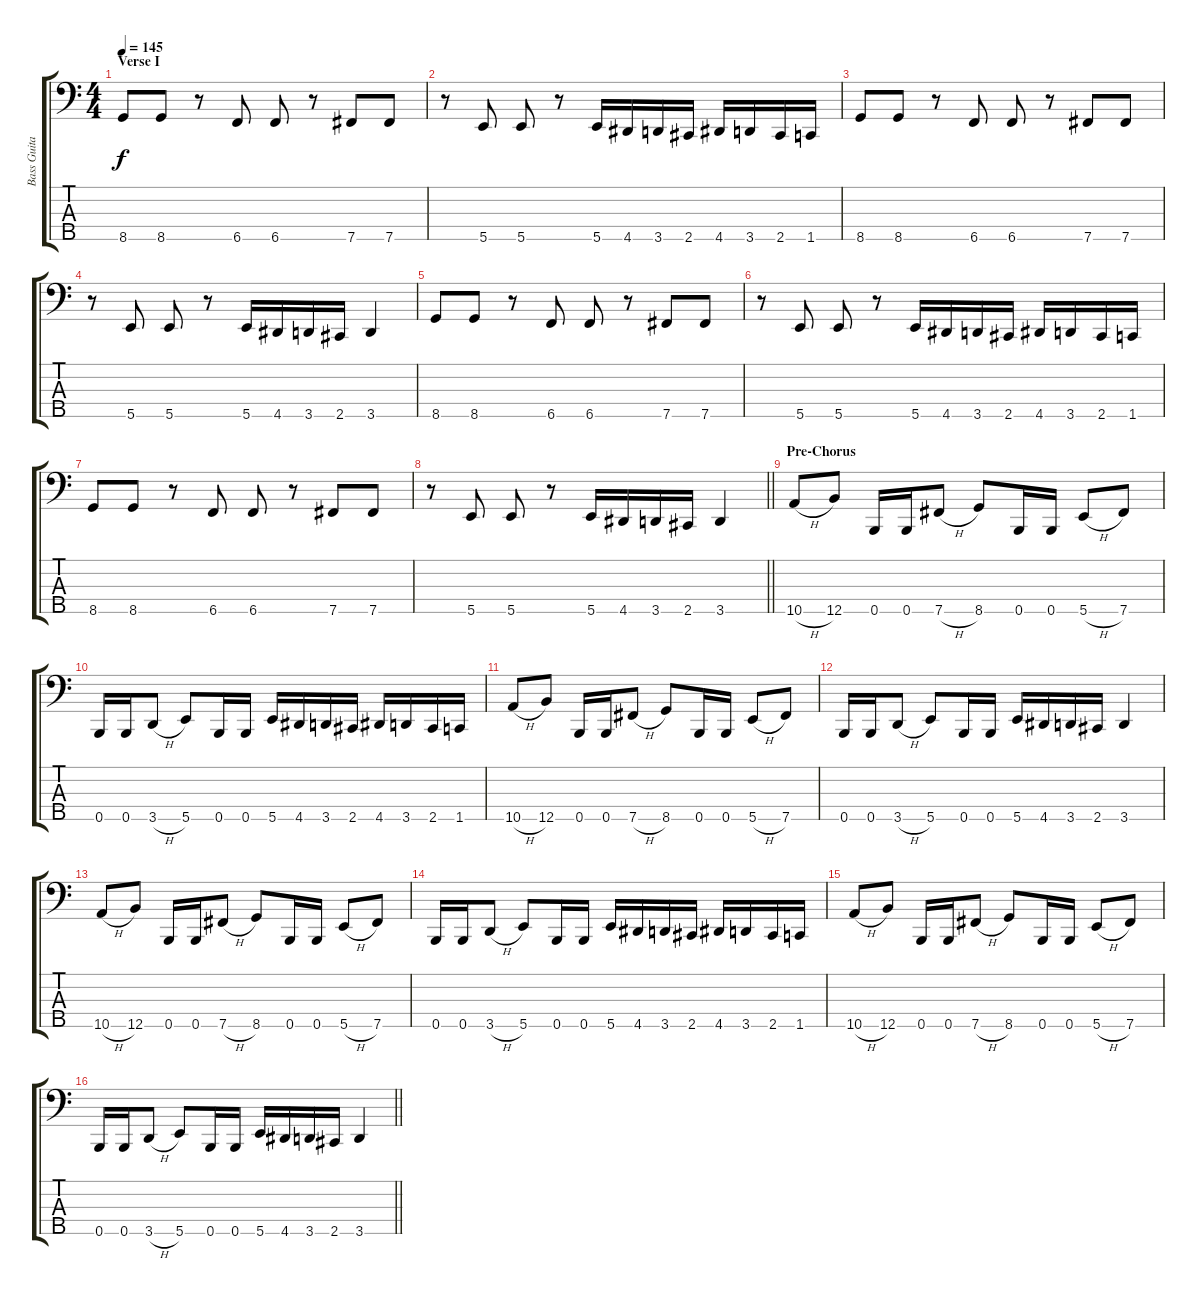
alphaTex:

\track ("Bass Guitar" "Bass Guita") {instrument electricbassfinger}
\staff {score tabs}
\tuning (G2 D2 A1 E1 B0) {hide}
\ts (4 4)
\section ("" "Verse I")
\tempo 145
\clef f4
\ks c
8.5.8{dy f} 8.5.8 r.8 6.5.8 6.5.8 r.8 7.5.8 7.5.8 |
r.8 5.5.8 5.5.8 r.8 5.5.16 4.5.16 3.5.16 2.5.16 4.5.16 3.5.16 2.5.16 1.5.16 |
8.5.8 8.5.8 r.8 6.5.8 6.5.8 r.8 7.5.8 7.5.8 |
r.8 5.5.8 5.5.8 r.8 5.5.16 4.5.16 3.5.16 2.5.16 3.5.4 |
8.5.8 8.5.8 r.8 6.5.8 6.5.8 r.8 7.5.8 7.5.8 |
r.8 5.5.8 5.5.8 r.8 5.5.16 4.5.16 3.5.16 2.5.16 4.5.16 3.5.16 2.5.16 1.5.16 |
8.5.8 8.5.8 r.8 6.5.8 6.5.8 r.8 7.5.8 7.5.8 |
\barLineRight lightlight
r.8 5.5.8 5.5.8 r.8 5.5.16 4.5.16 3.5.16 2.5.16 3.5.4 |
\section ("" "Pre-Chorus")
10.5{h}.8 12.5.8 0.5.16 0.5.16 7.5{h}.8 8.5.8 0.5.16 0.5.16 5.5{h}.8 7.5.8 |
0.5.16 0.5.16 3.5{h}.8 5.5.8 0.5.16 0.5.16 5.5.16 4.5.16 3.5.16 2.5.16 4.5.16 3.5.16 2.5.16 1.5.16 |
10.5{h}.8 12.5.8 0.5.16 0.5.16 7.5{h}.8 8.5.8 0.5.16 0.5.16 5.5{h}.8 7.5.8 |
0.5.16 0.5.16 3.5{h}.8 5.5.8 0.5.16 0.5.16 5.5.16 4.5.16 3.5.16 2.5.16 3.5.4 |
10.5{h}.8 12.5.8 0.5.16 0.5.16 7.5{h}.8 8.5.8 0.5.16 0.5.16 5.5{h}.8 7.5.8 |
0.5.16 0.5.16 3.5{h}.8 5.5.8 0.5.16 0.5.16 5.5.16 4.5.16 3.5.16 2.5.16 4.5.16 3.5.16 2.5.16 1.5.16 |
10.5{h}.8 12.5.8 0.5.16 0.5.16 7.5{h}.8 8.5.8 0.5.16 0.5.16 5.5{h}.8 7.5.8 |
\barLineRight lightlight
0.5.16 0.5.16 3.5{h}.8 5.5.8 0.5.16 0.5.16 5.5.16 4.5.16 3.5.16 2.5.16 3.5.4
